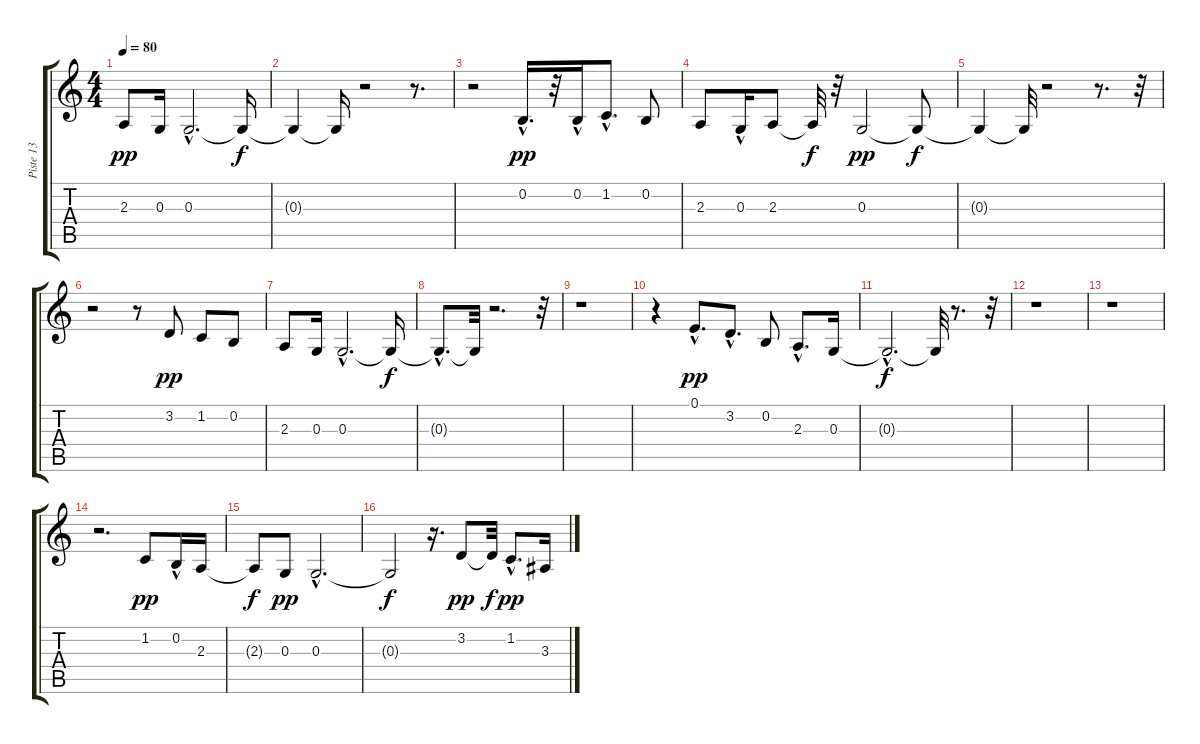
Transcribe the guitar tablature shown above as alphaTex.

\track ("Piste 13" "Piste 13") {instrument englishhorn}
\staff {score tabs}
\tuning (E4 B3 G3 D3 A2 E2) {hide}
\ts (4 4)
\tempo 80
\clef g2
\ks c
2.3.8{dy pp} 0.3.16 0.3{hac}.2{d} 0.3{t}.16{dy f} |
0.3{t}.4 0.3{t}.16 r.2 r.8{d} |
r.2 0.2{hac}.16{d dy pp} r.32 0.2{hac}.16 1.2{hac}.8{d} 0.2.8 |
2.3.8 0.3{hac}.16 2.3.8 2.3{t}.32{dy f} r.32 0.3.2{dy pp} 0.3{t}.8{dy f} |
0.3{t}.4 0.3{t}.32 r.2 r.8{d} r.32 |
r.2 r.8 3.2.8{dy pp} 1.2.8 0.2.8 |
2.3.8 0.3.16 0.3{hac}.2{d} 0.3{t}.16{dy f} |
0.3{hac t}.8{d} 0.3{t}.32 r.2{d} r.32 |
r.1 |
r.4 0.1{hac}.8{d dy pp} 3.2{hac}.8{d} 0.2.8 2.3{hac}.8{d} 0.3.16 |
0.3{hac t}.2{d dy f} 0.3{t}.32 r.8{d} r.32 |
r.1 |
r.1 |
r.2{d} 1.2.8{dy pp} 0.2{hac}.16 2.3.16 |
2.3{t}.8{dy f} 0.3.8{dy pp} 0.3{hac}.2{d} |
0.3{t}.2{dy f} r.16{d} 3.2.8{dy pp} 3.2{t}.32{dy f} 1.2{hac}.8{d dy pp} 3.3.16
